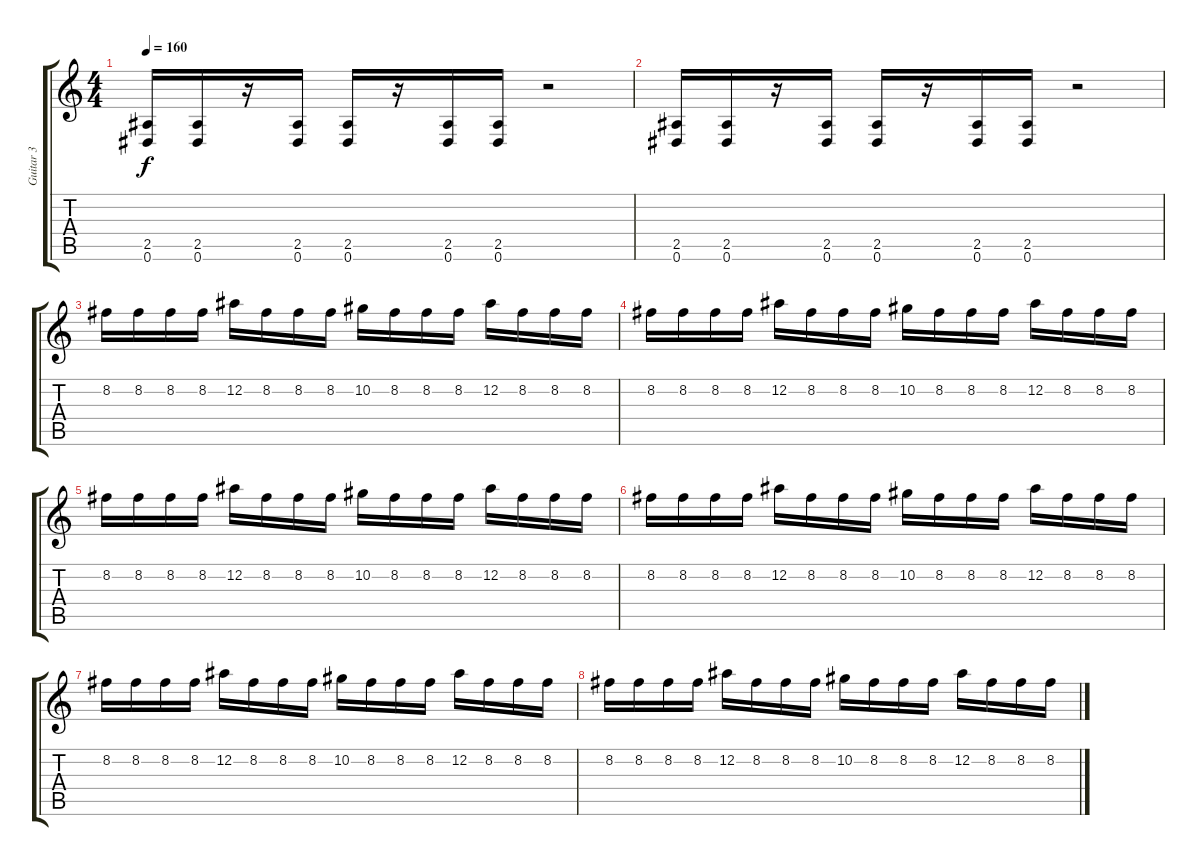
\track ("Guitar 3" "Guitar 3") {instrument distortionguitar}
\staff {score tabs}
\tuning (Eb4 Bb3 Gb3 Db3 Ab2 Eb2) {hide}
\ts (4 4)
\tempo 160
\clef g2
\ks c
(2.5 0.6).16{dy f} (2.5 0.6).16 r.16 (2.5 0.6).16 (2.5 0.6).16 r.16 (2.5 0.6).16 (2.5 0.6).16 r.2 |
(2.5 0.6).16 (2.5 0.6).16 r.16 (2.5 0.6).16 (2.5 0.6).16 r.16 (2.5 0.6).16 (2.5 0.6).16 r.2 |
8.2.16 8.2.16 8.2.16 8.2.16 12.2.16 8.2.16 8.2.16 8.2.16 10.2.16 8.2.16 8.2.16 8.2.16 12.2.16 8.2.16 8.2.16 8.2.16 |
8.2.16 8.2.16 8.2.16 8.2.16 12.2.16 8.2.16 8.2.16 8.2.16 10.2.16 8.2.16 8.2.16 8.2.16 12.2.16 8.2.16 8.2.16 8.2.16 |
8.2.16 8.2.16 8.2.16 8.2.16 12.2.16 8.2.16 8.2.16 8.2.16 10.2.16 8.2.16 8.2.16 8.2.16 12.2.16 8.2.16 8.2.16 8.2.16 |
8.2.16 8.2.16 8.2.16 8.2.16 12.2.16 8.2.16 8.2.16 8.2.16 10.2.16 8.2.16 8.2.16 8.2.16 12.2.16 8.2.16 8.2.16 8.2.16 |
8.2.16 8.2.16 8.2.16 8.2.16 12.2.16 8.2.16 8.2.16 8.2.16 10.2.16 8.2.16 8.2.16 8.2.16 12.2.16 8.2.16 8.2.16 8.2.16 |
8.2.16 8.2.16 8.2.16 8.2.16 12.2.16 8.2.16 8.2.16 8.2.16 10.2.16 8.2.16 8.2.16 8.2.16 12.2.16 8.2.16 8.2.16 8.2.16
